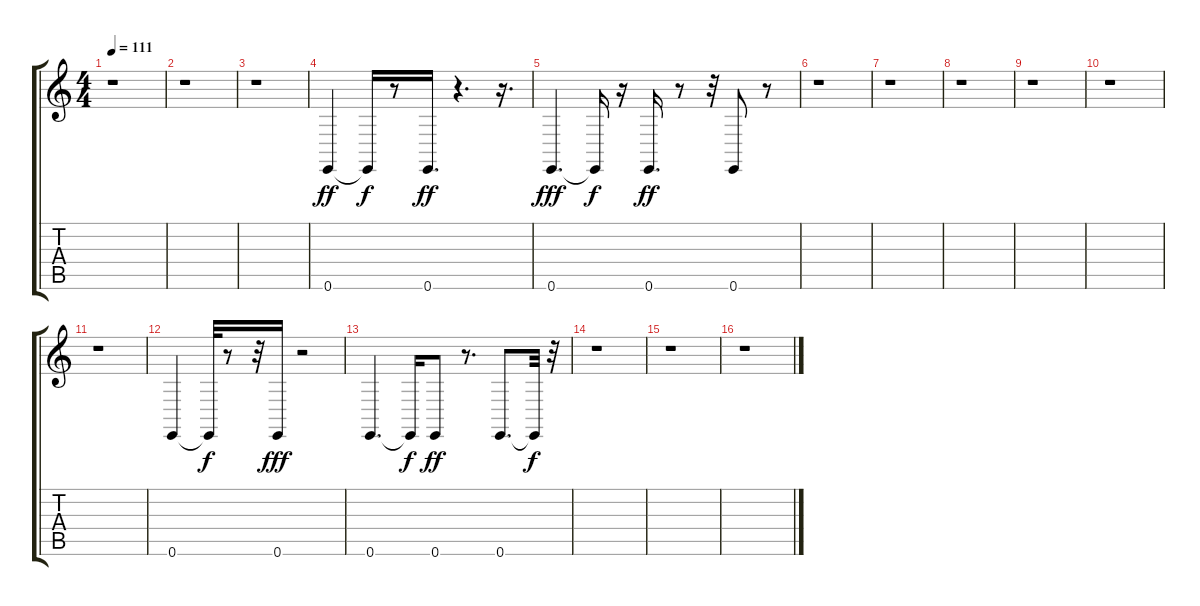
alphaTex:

\track "" {instrument synthstrings1}
\staff {score tabs}
\tuning (E4 B3 G3 D3 A2 E2) {hide}
\ts (4 4)
\tempo 111
\clef g2
\ks c
r.1{dy ff} |
r.1 |
r.1 |
0.6.4 0.6{t}.16{dy f} r.8 0.6.16{d dy ff} r.4{d} r.16{d} |
0.6.4{d dy fff} 0.6{t}.16{dy f} r.16 0.6.16{d dy ff} r.8 r.32 0.6.8 r.8 |
r.1 |
r.1 |
r.1 |
r.1 |
r.1 |
r.1 |
0.6.4 0.6{t}.32{dy f} r.8 r.32 0.6.16{dy fff} r.2 |
0.6.4{d} 0.6{t}.16{dy f} 0.6.8{dy ff} r.8{d} 0.6.8{d} 0.6{t}.32{dy f} r.32 |
r.1 |
r.1 |
r.1
